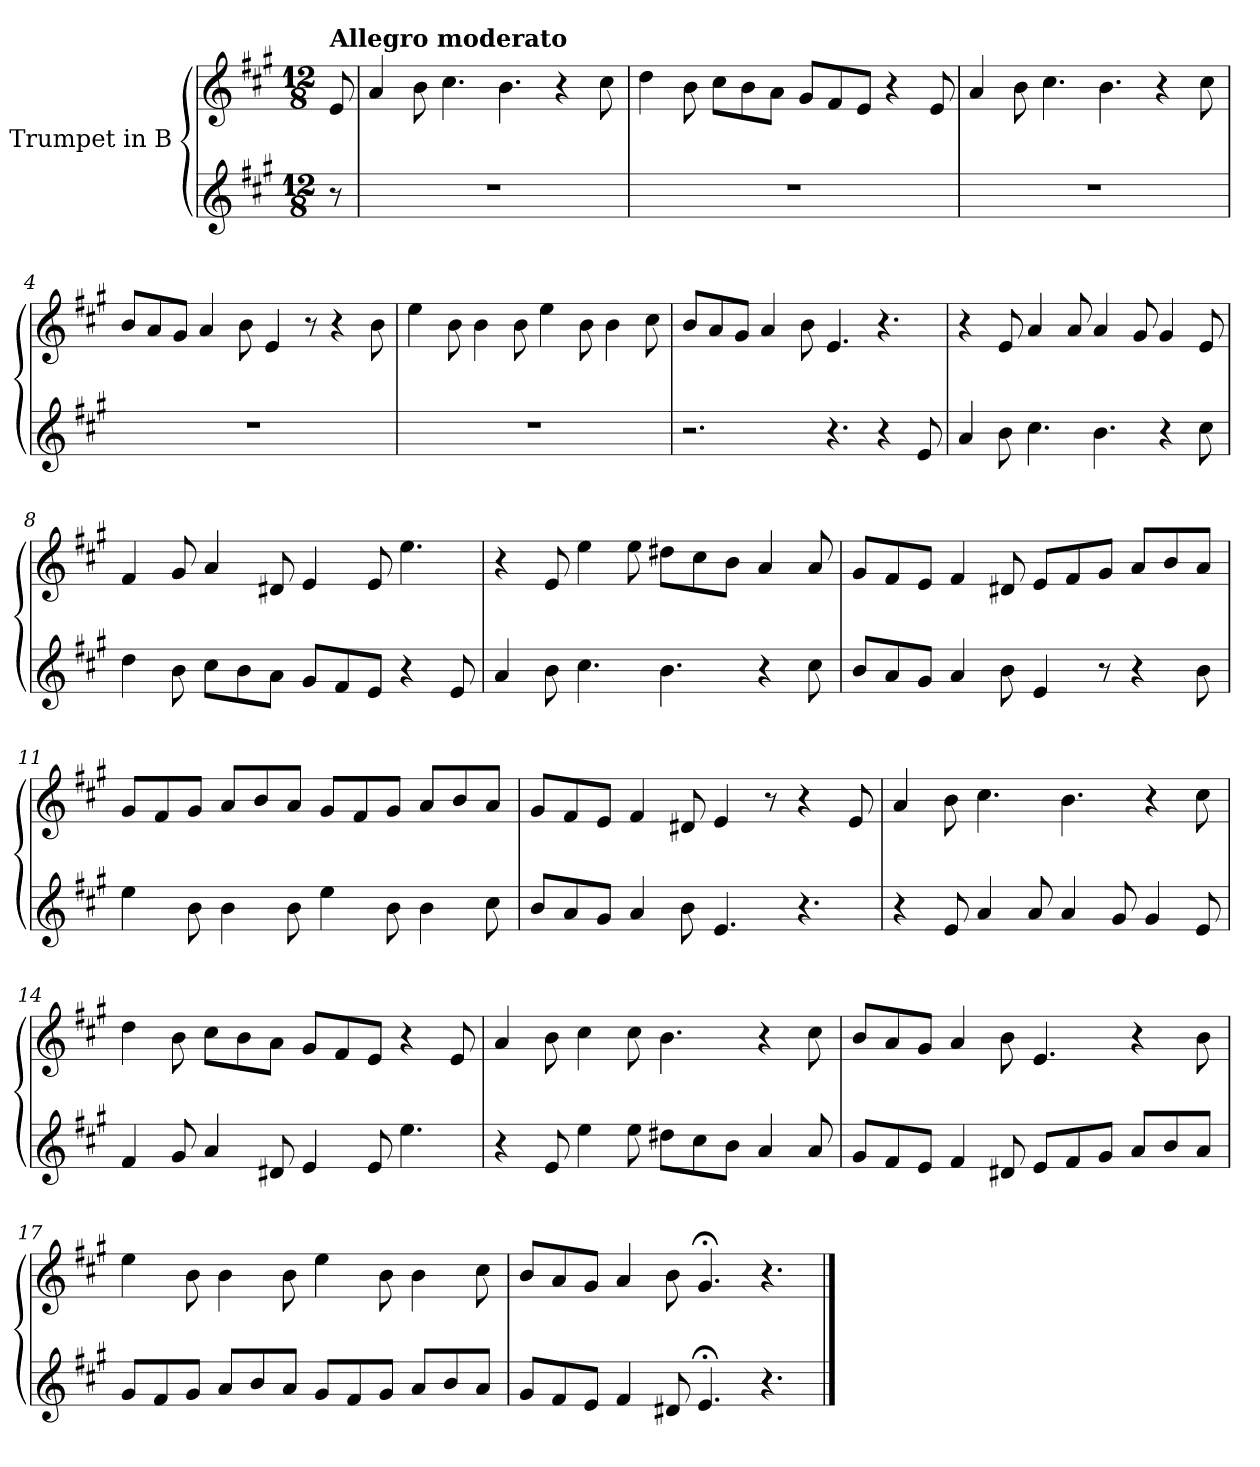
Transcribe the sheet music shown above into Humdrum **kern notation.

**kern	**kern
*part2	*part1
*staff2	*staff1
*I"Trumpet in Bb 2	*I"Trumpet in Bb 1
*clefG2	*clefG2
*ITrd1c2	*ITrd1c2
*k[f#]	*k[f#]
*G:	*G:
*M12/8	*M12/8
*MM120	*MM120
=	=
!	!LO:TX:a:B:t=Allegro moderato
8r	8d/
=1	=1
1.r	4g/
.	8a\
.	4.b\
.	4.a\
.	4r
.	8b\
=2	=2
1.r	4cc\
.	8a\
.	8b\L
.	8a\
.	8g\J
.	8f#/L
.	8e/
.	8d/J
.	4r
.	8d/
=3	=3
1.r	4g/
.	8a\
.	4.b\
.	4.a\
.	4r
.	8b\
!!LO:LB:g=z
=4	=4
1.r	8a/L
.	8g/
.	8f#/J
.	4g/
.	8a\
.	4d/
.	8r
.	4r
.	8a\
=5	=5
1.r	4dd\
.	8a\
.	4a\
.	8a\
.	4dd\
.	8a\
.	4a\
.	8b\
=6	=6
2.r	8a/L
.	8g/
.	8f#/J
.	4g/
.	8a\
4.r	4.d/
4r	4.r
8d/	.
!!LO:LB:g=z
=7	=7
4g/	4r
8a\	8d/
4.b\	4g/
.	8g/
4.a\	4g/
.	8f#/
4r	4f#/
8b\	8d/
=8	=8
4cc\	4e/
8a\	8f#/
8b\L	4g/
8a\	.
8g\J	8c#X/
8f#/L	4d/
8e/	.
8d/J	8d/
4r	4.dd\
8d/	.
=9	=9
4g/	4r
8a\	8d/
4.b\	4dd\
.	8dd\
4.a\	8cc#X\L
.	8b\
.	8a\J
4r	4g/
8b\	8g/
!!LO:LB:g=z
=10	=10
8a/L	8f#/L
8g/	8e/
8f#/J	8d/J
4g/	4e/
8a\	8c#X/
4d/	8d/L
.	8e/
8r	8f#/J
4r	8g/L
.	8a/
8a\	8g/J
=11	=11
4dd\	8f#/L
.	8e/
8a\	8f#/J
4a\	8g/L
.	8a/
8a\	8g/J
4dd\	8f#/L
.	8e/
8a\	8f#/J
4a\	8g/L
.	8a/
8b\	8g/J
=12	=12
8a/L	8f#/L
8g/	8e/
8f#/J	8d/J
4g/	4e/
8a\	8c#X/
4.d/	4d/
.	8r
4.r	4r
.	8d/
!!LO:LB:g=z
=13	=13
4r	4g/
8d/	8a\
4g/	4.b\
8g/	.
4g/	4.a\
8f#/	.
4f#/	4r
8d/	8b\
=14	=14
4e/	4cc\
8f#/	8a\
4g/	8b\L
.	8a\
8c#X/	8g\J
4d/	8f#/L
.	8e/
8d/	8d/J
4.dd\	4r
.	8d/
=15	=15
4r	4g/
8d/	8a\
4dd\	4b\
8dd\	8b\
8cc#X\L	4.a\
8b\	.
8a\J	.
4g/	4r
8g/	8b\
!!LO:LB:g=z
=16	=16
8f#/L	8a/L
8e/	8g/
8d/J	8f#/J
4e/	4g/
8c#X/	8a\
8d/L	4.d/
8e/	.
8f#/J	.
8g/L	4r
8a/	.
8g/J	8a\
=17	=17
8f#/L	4dd\
8e/	.
8f#/J	8a\
8g/L	4a\
8a/	.
8g/J	8a\
8f#/L	4dd\
8e/	.
8f#/J	8a\
8g/L	4a\
8a/	.
8g/J	8b\
=18	=18
8f#/L	8a/L
8e/	8g/
8d/J	8f#/J
4e/	4g/
8c#X/	8a\
4.d;</	4.f#;</
4.r	4.r
==	==
*-	*-
